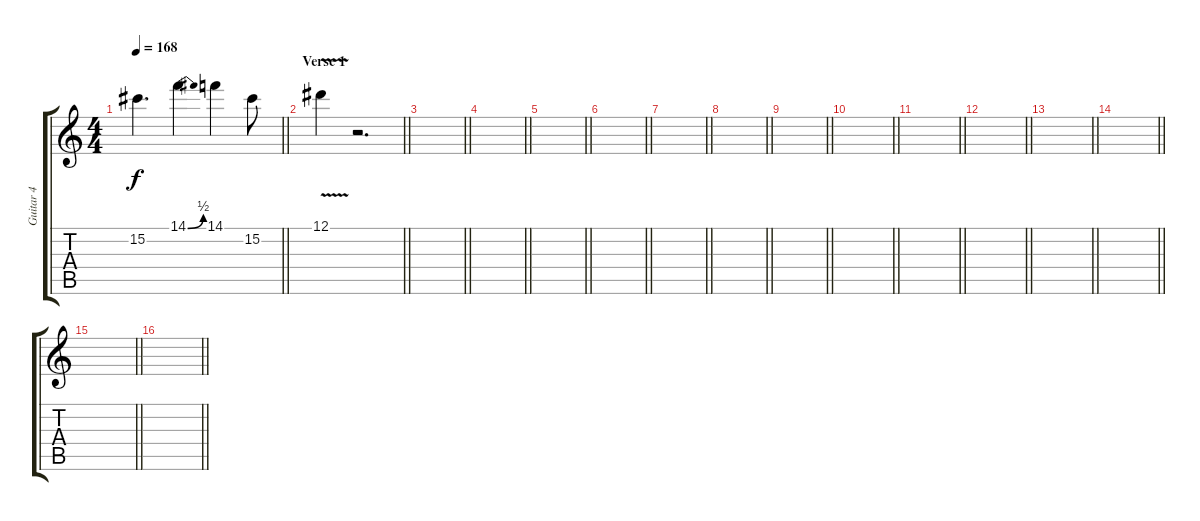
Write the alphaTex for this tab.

\track ("Guitar 4" "Guitar 4") {instrument distortionguitar}
\staff {score tabs}
\tuning (Eb4 Bb3 Gb3 Db3 Ab2 Eb2) {hide}
\ts (4 4)
\tempo 168
\clef g2
\barLineRight lightlight
\ks c
15.2.4{d dy f} 14.1{be (bend 0 0 60 2)}.4 14.1.4 15.2.8 |
\section ("" "Verse 1")
\barLineRight lightlight
12.1{v}.4 r.2{d} |
\barLineRight lightlight
|
\barLineRight lightlight
|
\barLineRight lightlight
|
\barLineRight lightlight
|
\barLineRight lightlight
|
\barLineRight lightlight
|
\barLineRight lightlight
|
\barLineRight lightlight
|
\barLineRight lightlight
|
\barLineRight lightlight
|
\barLineRight lightlight
|
\barLineRight lightlight
|
\barLineRight lightlight
|
\barLineRight lightlight
